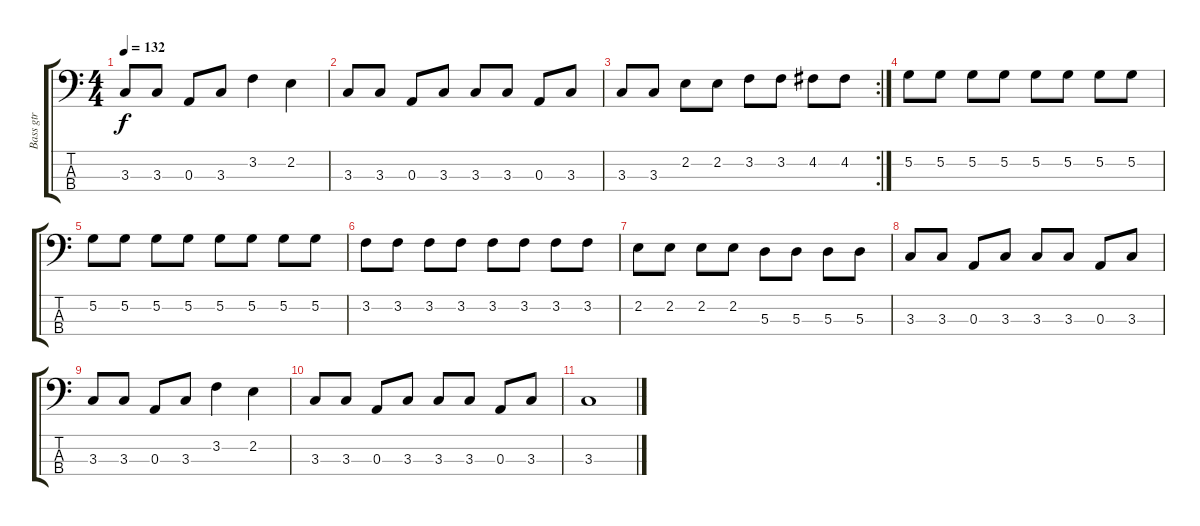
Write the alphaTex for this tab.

\track ("Bass gtr" "Bass gtr") {instrument electricbassfinger}
\staff {score tabs}
\tuning (G2 D2 A1 E1) {hide}
\ts (4 4)
\tempo 132
\clef f4
\ks c
3.3.8{dy f} 3.3.8 0.3.8 3.3.8 3.2.4 2.2.4 |
3.3.8 3.3.8 0.3.8 3.3.8 3.3.8 3.3.8 0.3.8 3.3.8 |
\rc 2
3.3.8 3.3.8 2.2.8 2.2.8 3.2.8 3.2.8 4.2.8 4.2.8 |
5.2.8 5.2.8 5.2.8 5.2.8 5.2.8 5.2.8 5.2.8 5.2.8 |
5.2.8 5.2.8 5.2.8 5.2.8 5.2.8 5.2.8 5.2.8 5.2.8 |
3.2.8 3.2.8 3.2.8 3.2.8 3.2.8 3.2.8 3.2.8 3.2.8 |
2.2.8 2.2.8 2.2.8 2.2.8 5.3.8 5.3.8 5.3.8 5.3.8 |
3.3.8 3.3.8 0.3.8 3.3.8 3.3.8 3.3.8 0.3.8 3.3.8 |
3.3.8 3.3.8 0.3.8 3.3.8 3.2.4 2.2.4 |
3.3.8 3.3.8 0.3.8 3.3.8 3.3.8 3.3.8 0.3.8 3.3.8 |
3.3.1
